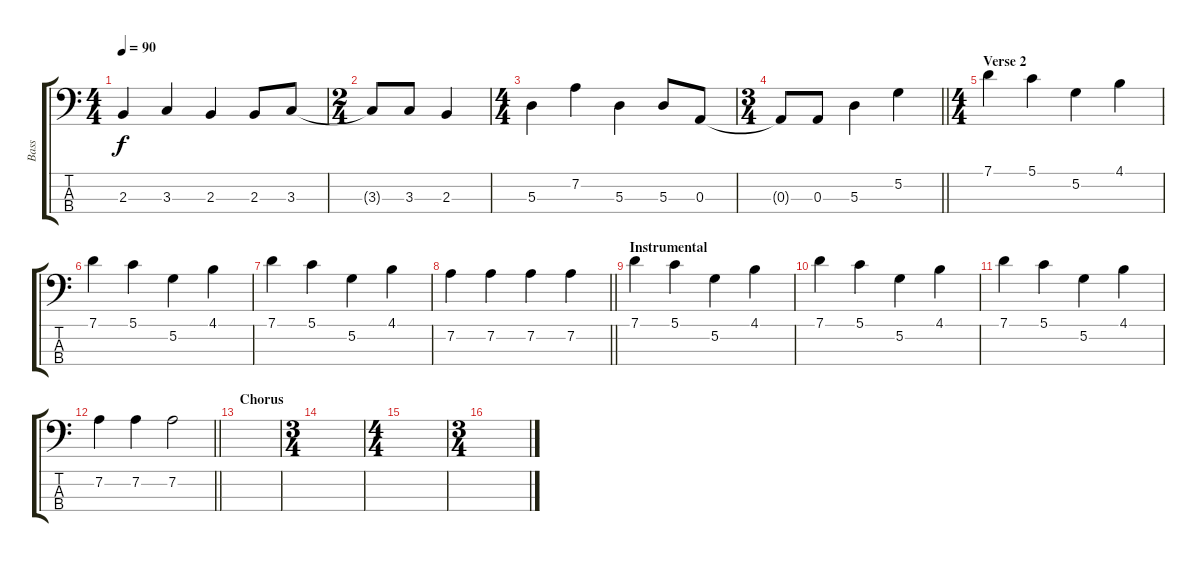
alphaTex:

\track ("Bass" "Bass") {instrument electricbassfinger}
\staff {score tabs}
\tuning (G2 D2 A1 E1) {hide}
\ts (4 4)
\tempo 90
\clef f4
\ks c
2.3.4{dy f} 3.3.4 2.3.4 2.3.8 3.3.8 |
\ts (2 4)
3.3{t}.8 3.3.8 2.3.4 |
\ts (4 4)
5.3.4 7.2.4 5.3.4 5.3.8 0.3.8 |
\ts (3 4)
\barLineRight lightlight
0.3{t}.8 0.3.8 5.3.4 5.2.4 |
\ts (4 4)
\section ("" "Verse 2")
7.1.4 5.1.4 5.2.4 4.1.4 |
7.1.4 5.1.4 5.2.4 4.1.4 |
7.1.4 5.1.4 5.2.4 4.1.4 |
\barLineRight lightlight
7.2.4 7.2.4 7.2.4 7.2.4 |
\section ("" "Instrumental")
7.1.4 5.1.4 5.2.4 4.1.4 |
7.1.4 5.1.4 5.2.4 4.1.4 |
7.1.4 5.1.4 5.2.4 4.1.4 |
\barLineRight lightlight
7.2.4 7.2.4 7.2.2 |
\section ("" "Chorus")
|
\ts (3 4)
|
\ts (4 4)
|
\ts (3 4)
